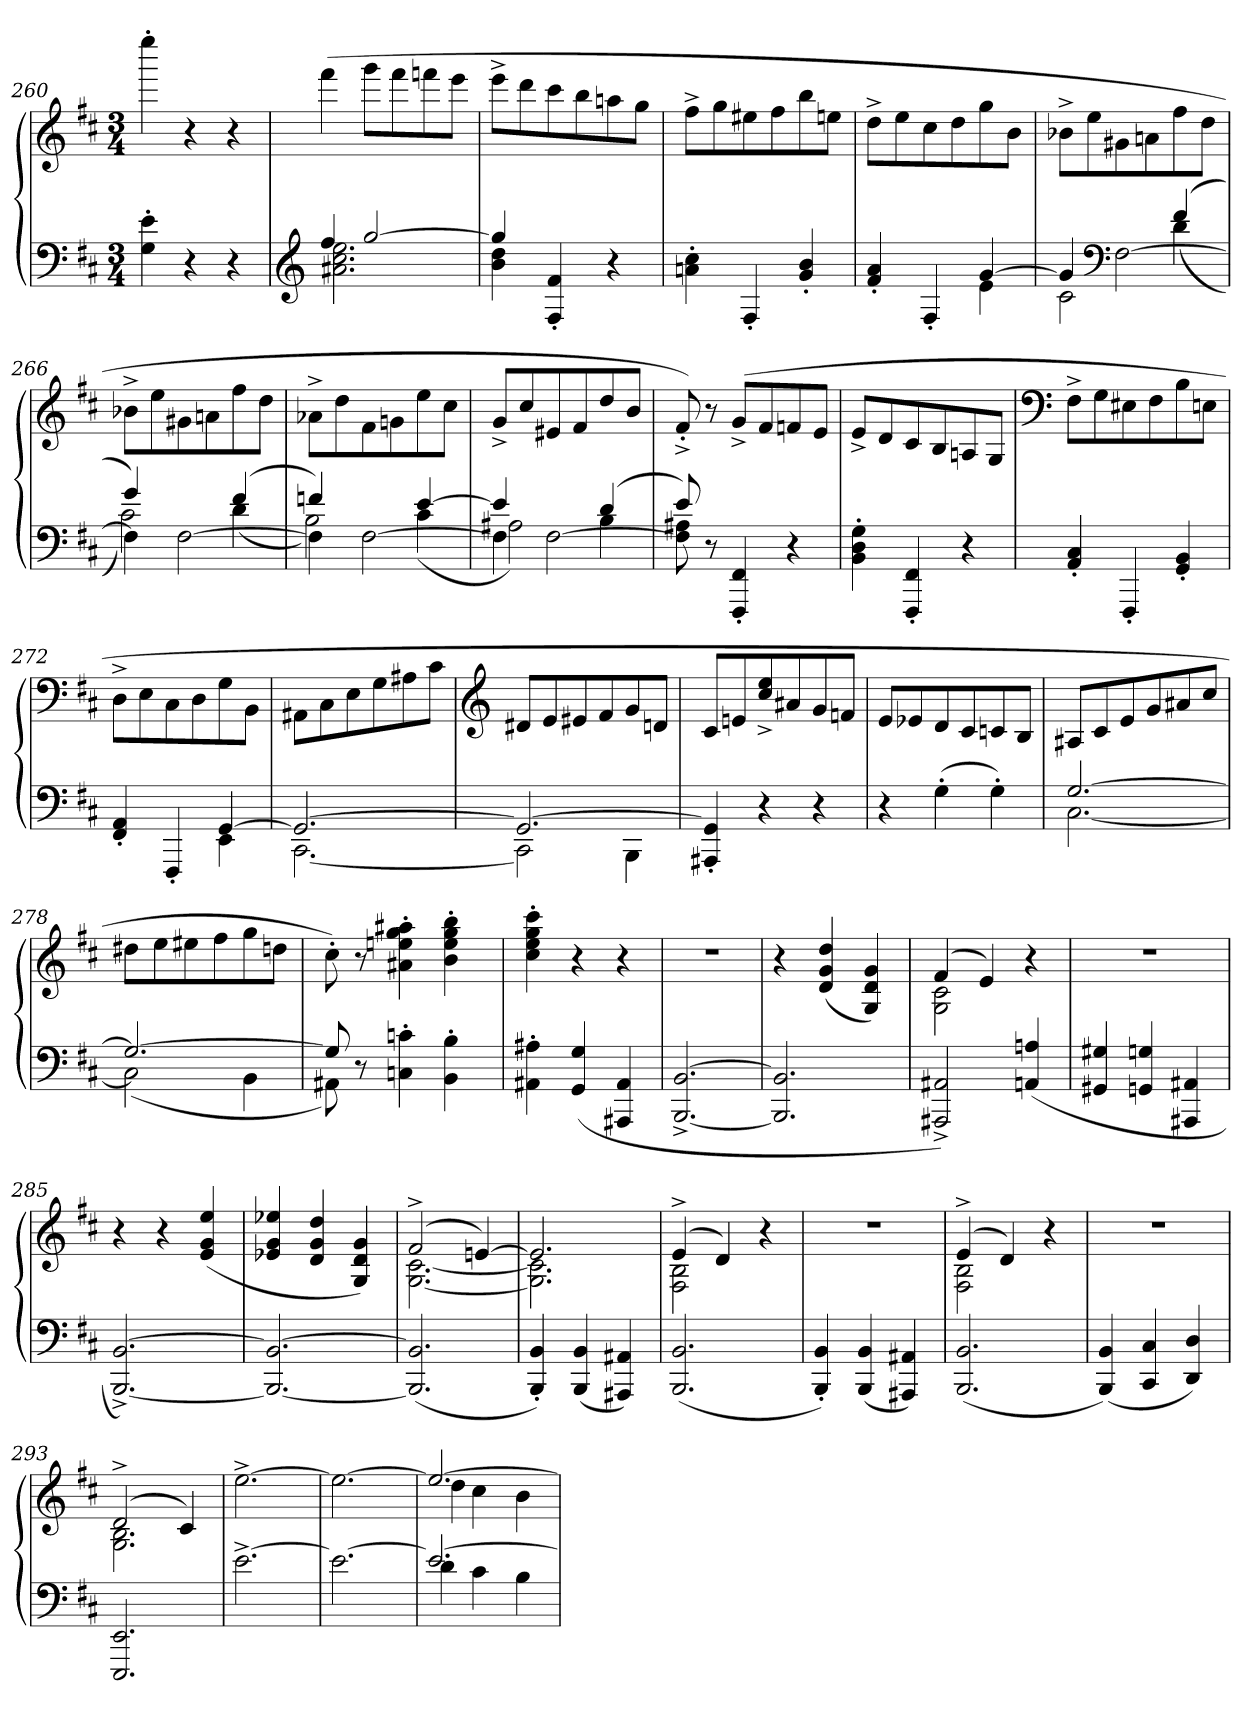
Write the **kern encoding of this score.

**kern	**kern
*part1	*part1
*staff2	*staff1
*clefF4	*clefG2
*k[f#c#]	*k[f#c#]
*M3/4	*M3/4
=260	=260
4G'\ 4e'\	4eeee'\
4r	4r
4r	4r
=261	=261
*clefG2	*
*^	*
4ff#/	2.a#X\ 2.cc#\ 2.ee\	(4fff#\
[2gg/	.	8ggg\L
.	.	8fff#\
.	.	8fffn\
.	.	8eee\J
=262	=262	=262
4gg/]	4b\ 4dd\	8eee^\L
.	.	8ddd\
4F#'/ 4f#'/	2ryy	8ccc#\
.	.	8bb\
4r	.	8aan\
.	.	8gg\J
*v	*v	*
=263	=263
4an'\ 4cc#'\	8ff#^\L
.	8gg\
4F#'/	8ee#X\
.	8ff#\
4g'/ 4b'/	8bb\
.	8een\J
=264	=264
*^	*
4f#'/ 4a'/	2ryy	8dd^\L
.	.	8ee\
4F#'/	.	8cc#\
.	.	8dd\
[4g/	4e\	8gg\
.	.	8b\J
=265	=265	=265
*	*^	*
4g/]	2c#\	2ryy	8b-X^\L
.	.	.	8ee\
*clefF4	*	*	*
[2F#\	.	.	8g#X\
.	.	.	8an\
.	(4d\	(4f#/	8ff#\
.	.	.	8dd\J
=266	=266	=266	=266
4F#\]	2c#\)	4g/)	8b-X^\L
.	.	.	8ee\
[2F#\	.	4ryy	8g#X\
.	.	.	8an\
.	(4d\	(4f#/	8ff#\
.	.	.	8dd\J
=267	=267	=267	=267
4F#\]	2B\)	4fn/)	8a-X^\L
.	.	.	8dd\
[2F#\	.	4ryy	8f#\
.	.	.	8gn\
.	(4c#\	[4e/	8ee\
.	.	.	8cc#\J
=268	=268	=268	=268
4F#\]	2A#X\)	4e/]	8g^/L
.	.	.	8cc#/
[2F#\	.	4ryy	8e#X/
.	.	.	8f#/
.	4B\	(4d/	8dd/
.	.	.	8b/J
*	*v	*v	*
=269	=269	=269
8F#]\ 8A#X\	8e/)	8f#'^/)
8r	2ryy	8r
4FFF#'/ 4FF#'/	.	(8g^/L
.	.	8f#/
4r	.	8fn/
.	8ryy	8e/J
*v	*v	*
=270	=270
4BB'\ 4D'\ 4G'\	8e^/L
.	8d/
4FFF#'/ 4FF#'/	8c#/
.	8B/
4r	8An/
.	8G/J
=271	=271
*	*clefF4
4AA'/ 4C#'/	8F#^\L
.	8G\
4FFF#'/	8E#X\
.	8F#\
4GG'/ 4BB'/	8B\
.	8En\J
=272	=272
*^	*
4FF#'/ 4AA'/	2ryy	8D^\L
.	.	8E\
4FFF#'/	.	8C#\
.	.	8D\
[4GG/	4EE\	8G\
.	.	8BB\J
=273	=273	=273
2.GG/_	[2.CC#\	8AA#X\L
.	.	8C#\
.	.	8E\
.	.	8G\
.	.	8A#X\
.	.	8c#\J
=274	=274	=274
*	*	*clefG2
2.GG/_	2CC#\]	8d#X/L
.	.	8e/
.	.	8e#X/
.	.	8f#/
.	4BBB\	8g/
.	.	8dn/J
*v	*v	*
=275	=275
4AAA#X'/ 4GG]'/	8c#/L
.	8en/
4r	8cc#^/ 8ee^/
.	8a#X/
4r	8g/
.	8fn/J
=276	=276
4r	8e/L
.	8e-X/
(4G'\	8d/
.	8c#/
4G'\)	8cn/
.	8B/J
=277	=277
*^	*
[2.G/	[2.C#\	8A#X/L
.	.	8c#/
.	.	8e/
.	.	8g/
.	.	8a#X/
.	.	8cc#/J
=278	=278	=278
2.G/_	(2C#\]	8dd#X\L
.	.	8ee\
.	.	8ee#X\
.	.	8ff#\
.	4BB\	8gg\
.	.	8ddn\J
=279	=279	=279
8G/]	8AA#X\)	8cc#'\)
8r	2ryy	8r
4Cn'\ 4cn'\	.	4a#X'\ 4een'\ 4gg'\ 4aa#X'\
4BB'\ 4B'\	.	4b'\ 4ee'\ 4gg'\ 4bb'\
.	8ryy	.
*v	*v	*
=280	=280
4AA#X'\ 4A#X'\	4cc#'\ 4ee'\ 4gg'\ 4ccc#'\
(4GG/ 4G/	4r
4AAA#X/ 4AA#/	4r
=281	=281
[2.BBB^/ [2.BB^/	2.r
=282	=282
2.BBB]/ 2.BB]/	4r
.	(4d/ 4g/ 4dd/
.	4G/ 4d/ 4g/)
=283	=283
*	*^
2AAA#X^/ 2AA#X^/)	(4f#/	2G\ 2c#\
.	4e/)	.
(4AAn/ 4An/	4r	4ryy
*	*v	*v
=284	=284
4GG#X/ 4G#X/	2.r
4GGn/ 4Gn/	.
4AAA#X/ 4AA#X/	.
=285	=285
[2.BBB^/ [2.BB^/)	4r
.	4r
.	(4e/ 4g/ 4ee/
=286	=286
2.BBB_/ 2.BB_/	4e-X/ 4g/ 4ee-X/
.	4d/ 4g/ 4dd/
.	4G/ 4d/ 4g/)
=287	=287
*	*^
(2.BBB]/ 2.BB]/	(2f#^/	[2.G\ [2.c#\
.	[4en/)	.
=288	=288	=288
4BBB'/ 4BB'/)	2.e/]	2.G]\ 2.c#]\
(4BBB/ 4BB/	.	.
4AAA#X/ 4AA#X/)	.	.
=289	=289	=289
(2.BBB/ 2.BB/	(4e^/	2F#\ 2B\
.	4d/)	.
.	4r	4ryy
*	*v	*v
=290	=290
4BBB'/ 4BB'/)	2.r
(4BBB/ 4BB/	.
4AAA#X/ 4AA#X/)	.
=291	=291
*	*^
(2.BBB/ 2.BB/	(4e^/	2F#\ 2B\
.	4d/)	.
.	4r	4ryy
*	*v	*v
=292	=292
(4BBB/ 4BB/)	2.r
4CC#/ 4C#/	.
4DD/ 4D/)	.
=293	=293
*	*^
2.EEE/ 2.EE/	(2d^/	2.G\ 2.B\
.	4c#/)	.
*	*v	*v
=294	=294
[2.e^\	[2.ee^\
=295	=295
2.e\_	2.ee\_
=296	=296
*^	*^
2.e/_	4d\	2.ee/_	4dd\
.	4c#\	.	4cc#\
.	4B\	.	4b\
*v	*v	*	*
*	*v	*v
=	=
*-	*-
